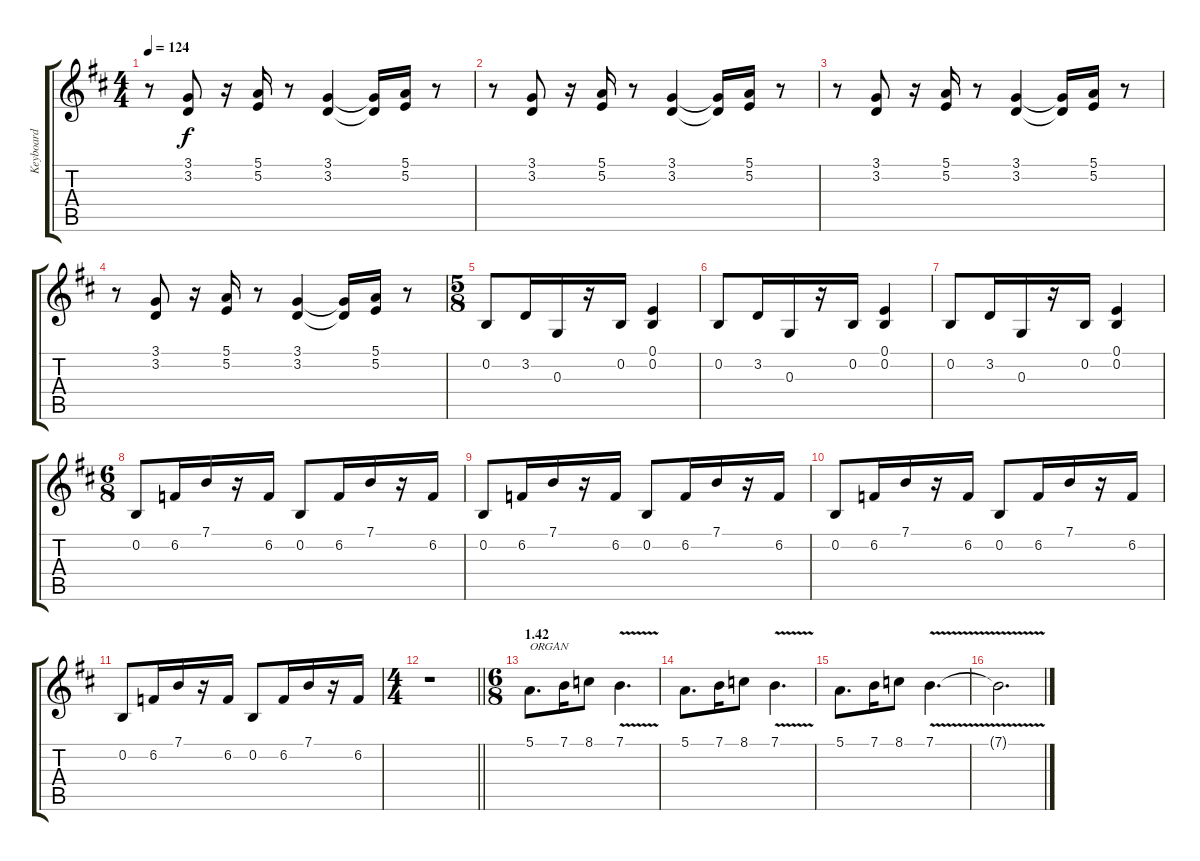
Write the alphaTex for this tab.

\track ("Keyboard" "Keyboard") {instrument percussiveorgan}
\staff {score tabs}
\tuning (E4 B3 G3 D3 A2 E2) {hide}
\ts (4 4)
\tempo 124
\clef g2
\ks d
r.8{dy f} (3.1 3.2).8 r.16 (5.1 5.2).16 r.8 (3.1 3.2).4 (3.1{t} 3.2{t}).16 (5.1 5.2).16 r.8 |
r.8 (3.1 3.2).8 r.16 (5.1 5.2).16 r.8 (3.1 3.2).4 (3.1{t} 3.2{t}).16 (5.1 5.2).16 r.8 |
r.8 (3.1 3.2).8 r.16 (5.1 5.2).16 r.8 (3.1 3.2).4 (3.1{t} 3.2{t}).16 (5.1 5.2).16 r.8 |
r.8 (3.1 3.2).8 r.16 (5.1 5.2).16 r.8 (3.1 3.2).4 (3.1{t} 3.2{t}).16 (5.1 5.2).16 r.8 |
\ts (5 8)
0.2.8 3.2.16 0.3.16 r.16 0.2.16 (0.1 0.2).4 |
0.2.8 3.2.16 0.3.16 r.16 0.2.16 (0.1 0.2).4 |
0.2.8 3.2.16 0.3.16 r.16 0.2.16 (0.1 0.2).4 |
\ts (6 8)
0.2.8 6.2.16 7.1.16 r.16 6.2.16 0.2.8 6.2.16 7.1.16 r.16 6.2.16 |
0.2.8 6.2.16 7.1.16 r.16 6.2.16 0.2.8 6.2.16 7.1.16 r.16 6.2.16 |
0.2.8 6.2.16 7.1.16 r.16 6.2.16 0.2.8 6.2.16 7.1.16 r.16 6.2.16 |
0.2.8 6.2.16 7.1.16 r.16 6.2.16 0.2.8 6.2.16 7.1.16 r.16 6.2.16 |
\ts (4 4)
\barLineRight lightlight
r.1 |
\ts (6 8)
\section ("" "1.42")
5.1.8{d txt "ORGAN" instrument drawbarorgan} 7.1.16 8.1.8 7.1{v}.4{d} |
5.1.8{d} 7.1.16 8.1.8 7.1{v}.4{d} |
5.1.8{d} 7.1.16 8.1.8 7.1{v}.4{d} |
7.1{t}.2{d}
